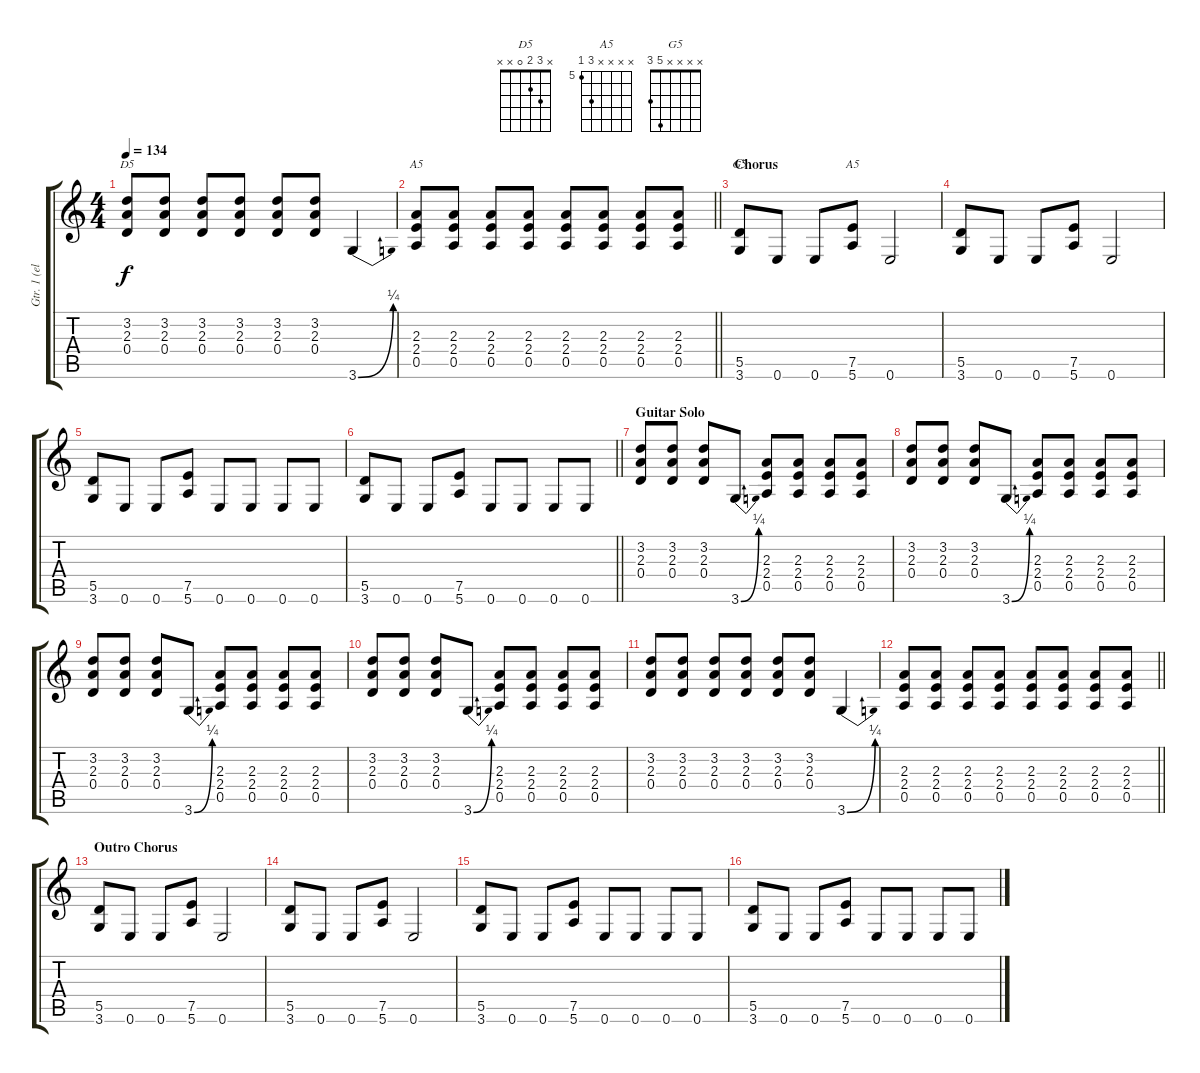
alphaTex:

\track ("Gtr. 1 (elec. w/dist.)" "Gtr. 1 (el") {instrument overdrivenguitar}
\staff {score tabs}
\tuning (E4 B3 G3 D3 A2 E2) {hide}
\chord ("D5" x 3 2 0 x x)
\chord ("A5" x x 2 2 0 x) {barre 2}
\chord ("G5" x x x x 5 3)
\chord ("A5" x x x x 7 5) {firstfret 5}
\ts (4 4)
\tempo 134
\clef g2
\ks c
(3.2 2.3 0.4).8{ch "D5" dy f} (3.2 2.3 0.4).8 (3.2 2.3 0.4).8 (3.2 2.3 0.4).8 (3.2 2.3 0.4).8 (3.2 2.3 0.4).8 3.6{be (bend 0 0 60 1)}.4 |
\barLineRight lightlight
(2.3 2.4 0.5).8{ch "A5"} (2.3 2.4 0.5).8 (2.3 2.4 0.5).8 (2.3 2.4 0.5).8 (2.3 2.4 0.5).8 (2.3 2.4 0.5).8 (2.3 2.4 0.5).8 (2.3 2.4 0.5).8 |
\section ("" "Chorus")
(5.5 3.6).8{ch "G5"} 0.6.8 0.6.8 (7.5 5.6).8{ch "A5"} 0.6.2 |
(5.5 3.6).8 0.6.8 0.6.8 (7.5 5.6).8 0.6.2 |
(5.5 3.6).8 0.6.8 0.6.8 (7.5 5.6).8 0.6.8 0.6.8 0.6.8 0.6.8 |
\barLineRight lightlight
(5.5 3.6).8 0.6.8 0.6.8 (7.5 5.6).8 0.6.8 0.6.8 0.6.8 0.6.8 |
\section ("" "Guitar Solo")
(3.2 2.3 0.4).8 (3.2 2.3 0.4).8 (3.2 2.3 0.4).8 3.6{be (bend 0 0 60 1)}.8 (2.3 2.4 0.5).8 (2.3 2.4 0.5).8 (2.3 2.4 0.5).8 (2.3 2.4 0.5).8 |
(3.2 2.3 0.4).8 (3.2 2.3 0.4).8 (3.2 2.3 0.4).8 3.6{be (bend 0 0 60 1)}.8 (2.3 2.4 0.5).8 (2.3 2.4 0.5).8 (2.3 2.4 0.5).8 (2.3 2.4 0.5).8 |
(3.2 2.3 0.4).8 (3.2 2.3 0.4).8 (3.2 2.3 0.4).8 3.6{be (bend 0 0 60 1)}.8 (2.3 2.4 0.5).8 (2.3 2.4 0.5).8 (2.3 2.4 0.5).8 (2.3 2.4 0.5).8 |
(3.2 2.3 0.4).8 (3.2 2.3 0.4).8 (3.2 2.3 0.4).8 3.6{be (bend 0 0 60 1)}.8 (2.3 2.4 0.5).8 (2.3 2.4 0.5).8 (2.3 2.4 0.5).8 (2.3 2.4 0.5).8 |
(3.2 2.3 0.4).8 (3.2 2.3 0.4).8 (3.2 2.3 0.4).8 (3.2 2.3 0.4).8 (3.2 2.3 0.4).8 (3.2 2.3 0.4).8 3.6{be (bend 0 0 60 1)}.4 |
\barLineRight lightlight
(2.3 2.4 0.5).8 (2.3 2.4 0.5).8 (2.3 2.4 0.5).8 (2.3 2.4 0.5).8 (2.3 2.4 0.5).8 (2.3 2.4 0.5).8 (2.3 2.4 0.5).8 (2.3 2.4 0.5).8 |
\section ("" "Outro Chorus")
(5.5 3.6).8 0.6.8 0.6.8 (7.5 5.6).8 0.6.2 |
(5.5 3.6).8 0.6.8 0.6.8 (7.5 5.6).8 0.6.2 |
(5.5 3.6).8 0.6.8 0.6.8 (7.5 5.6).8 0.6.8 0.6.8 0.6.8 0.6.8 |
(5.5 3.6).8 0.6.8 0.6.8 (7.5 5.6).8 0.6.8 0.6.8 0.6.8 0.6.8
